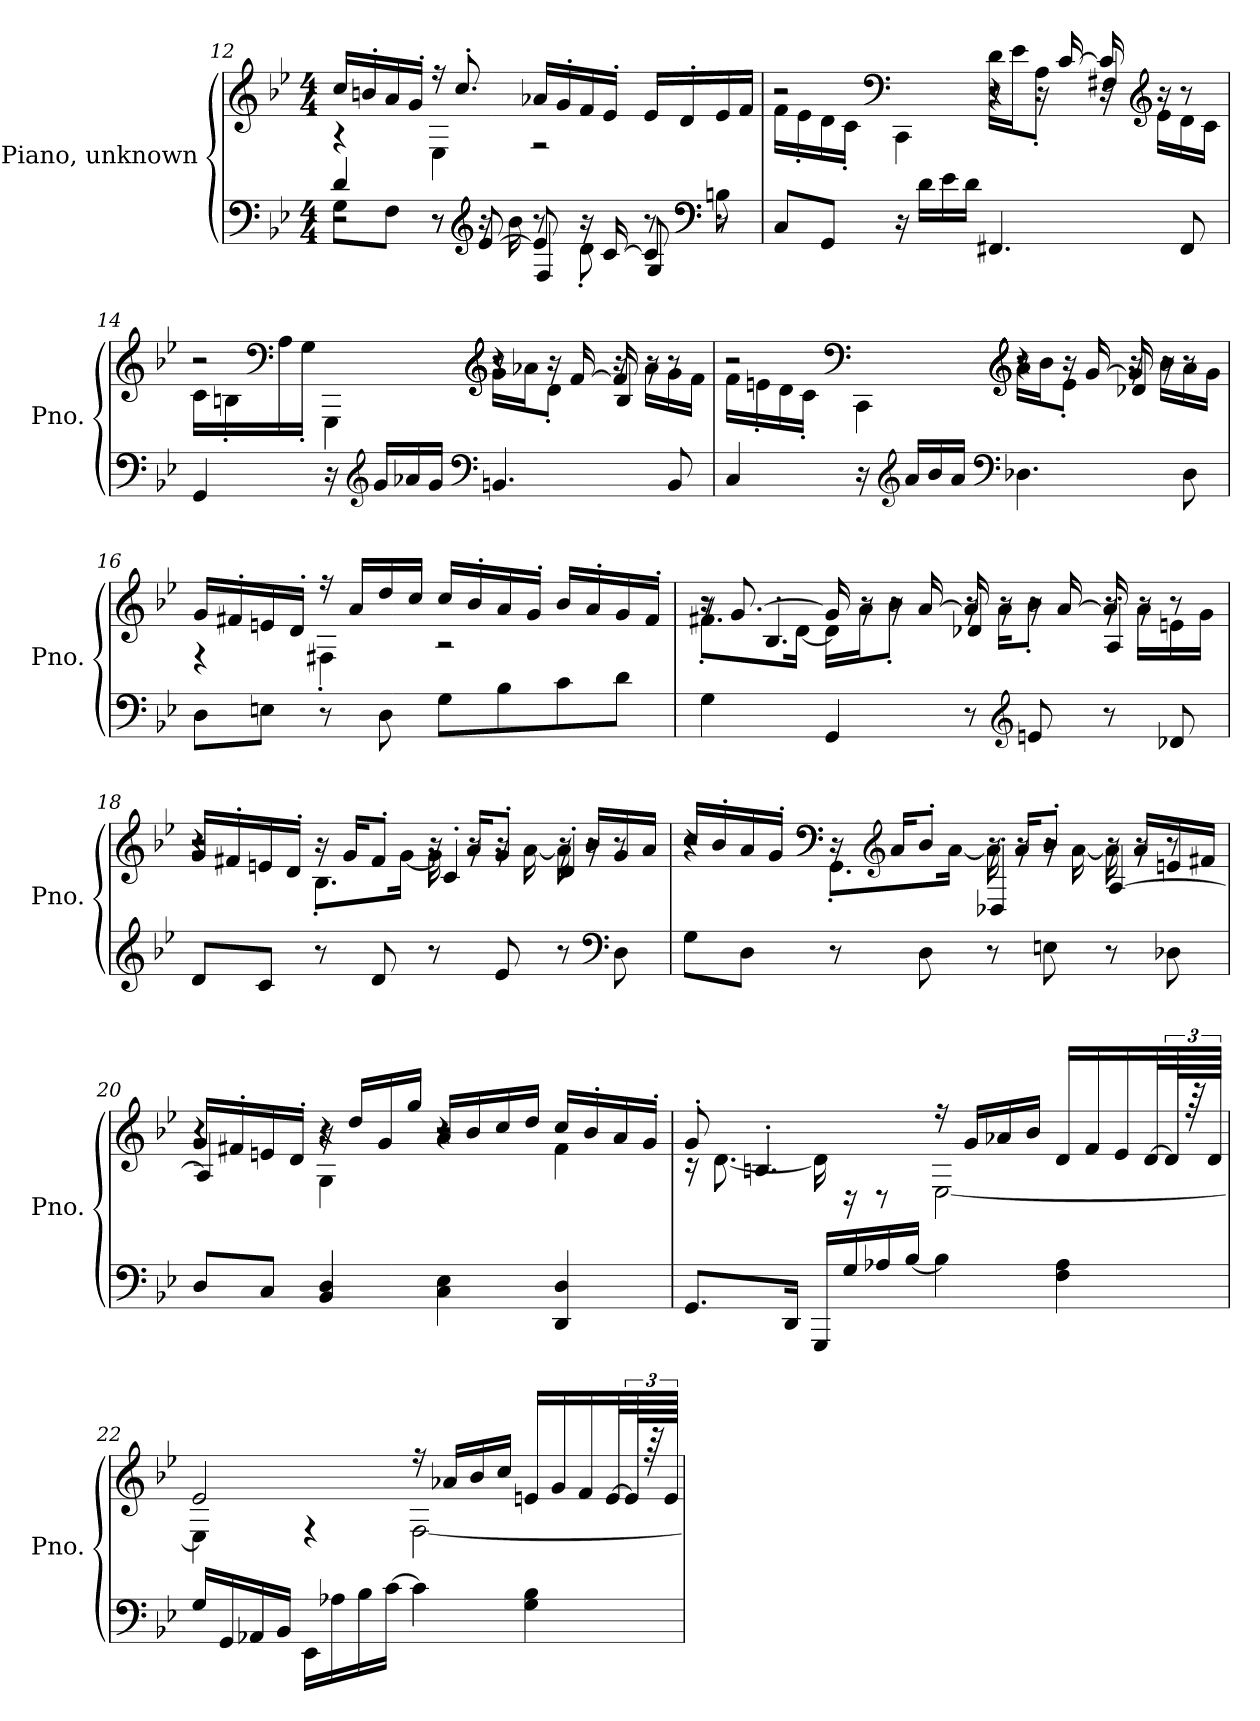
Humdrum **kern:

**kern	**kern
*part1	*part1
*staff2	*staff1
*I"Piano, unknown	*
*I'Pno.	*
*clefF4	*clefG2
*k[b-e-]	*k[b-e-]
*M4/4	*M4/4
=12	=12
*^	*^
*	*^	*	*
4d/	8G\L	2r	16cc/LL	4r
.	.	.	16bn'/	.
.	8F\J	.	16a/	.
.	.	.	16g'/JJ	.
8r	8r	.	16r	4E-\
.	.	.	8.cc'/	.
*clefG2	*	*	*	*
[8e-/	16r	.	.	.
.	16b-\	.	.	.
8e-/]	8r	4F/	16a-X/LL	2r
.	.	.	16g'/	.
16r	8d'\	.	16f/	.
[16c/	.	.	16e-'/JJ	.
8c/]	8r	4G/	16e-/LL	.
.	.	.	16d'/	.
*clefF4	*	*	*	*
8r	8Bn\	.	16e-/	.
.	.	.	16f/JJ	.
*v	*v	*v	*	*
!!LO:LB:g=z
=13	=13	=13
*	*	*^
8C/L	2r	16f\LL	2r
.	.	16e-'\	.
8GG/J	.	16d\	.
.	.	16c'\JJ	.
*	*clefF4	*	*
16r	.	4CC\	.
16d\LL	.	.	.
16e-\	.	.	.
16d\JJ	.	.	.
4.FF#X/	8r	16d\LL	4r
.	.	16e-\J	.
.	16r	8A'\J	.
.	[16c/	.	.
.	16c/]	16r	4F#X/
*	*clefG2	*	*
.	16r	16e-\LL	.
8FF#/	8r	16d\	.
.	.	16c\JJ	.
!!LO:LB:g=z	!!	!!
=14	=14	=14	=14
4GG/	2r	16c\LL	2r
.	.	16Bn'\	.
*	*clefF4	*	*
.	.	16A\	.
.	.	16G'\JJ	.
16r	.	4GGG\	.
*clefG2	*	*	*
16g/LL	.	.	.
16a-X/	.	.	.
16g/JJ	.	.	.
*clefF4	*clefG2	*	*
4.BBn/	8r	16g\LL	4r
.	.	16a-X\J	.
.	16r	8d'\J	.
.	[16f/	.	.
.	16f/]	16r	4B/
.	16r	16a-\LL	.
8BB/	8r	16g\	.
.	.	16f\JJ	.
!!LO:LB:g=z	!!	!!
=15	=15	=15	=15
4C/	2r	16f\LL	2r
.	.	16en'\	.
.	.	16d\	.
.	.	16c'\JJ	.
*	*clefF4	*	*
16r	.	4CC\	.
*clefG2	*	*	*
16a/LL	.	.	.
16b-/	.	.	.
16a/JJ	.	.	.
*clefF4	*clefG2	*	*
4.D-X\	8r	16a\LL	4r
.	.	16b-\J	.
.	16r	8e'\J	.
.	[16g/	.	.
.	16g/]	16r	4d-X/
.	16r	16b-\LL	.
8D-\	8r	16a\	.
.	.	16g\JJ	.
*	*	*v	*v
=16	=16	=16
8D\L	16g/LL	4r
.	16f#X'/	.
8En\J	16en/	.
.	16d'/JJ	.
8r	16r	4F#X'\
.	16a/LL	.
8D\	16dd/	.
.	16cc/JJ	.
8G\L	16cc/LL	2r
.	16b-'/	.
8B-\	16a/	.
.	16g'/JJ	.
8c\	16b-/LL	.
.	16a'/	.
8d\J	16g/	.
.	16f#'/JJ	.
!!LO:LB:g=z
=17	=17	=17
*	*	*^
4G\	16r	8.f#X'\L	8r
.	[8.g/	.	.
.	.	.	4.B-'/
.	.	[16d\Jk	.
4GG/	16g/]	16d\LL]	.
.	16r	16a\J	.
.	16r	8b-'\J	.
.	[16a/	.	.
8r	16a/]	16r	4d-X'/
.	16r	16a\KL	.
*clefG2	*	*	*
8en/	16r	8b-'\J	.
.	[16a/	.	.
8r	16a/]	16r	4A'/
.	16r	16a\LL	.
8d-X/	8r	16en\	.
.	.	16g\JJ	.
!!LO:PB:g=z	!!	!!
=18	=18	=18	=18
8d/L	16g/LL	4r	2r
.	16f#X'/	.	.
8c/J	16en/	.	.
.	16d'/JJ	.	.
8r	16r	8.B-'\L	.
.	16g/KL	.	.
8d/	8f#'/J	.	.
.	.	[16g\Jk	.
8r	16r	16g\]	4c'/
.	16a/KL	16r	.
8e-/	8g'/J	16r	.
.	.	[16a\	.
8r	16r	16a\]	4d'/
.	16b-/LL	16r	.
*clefF4	*	*	*
8D\	16g/	8r	.
.	16a/JJ	.	.
!!LO:LB:g=z	!!	!!
=19	=19	=19	=19
8G\L	16cc/LL	4r	2r
.	16b-'/	.	.
8D\J	16a/	.	.
.	16g'/JJ	.	.
*	*clefF4	*	*
8r	16r	8.GG'\L	.
*	*clefG2	*	*
.	16a/KL	.	.
8D\	8b-'/J	.	.
.	.	[16a\Jk	.
8r	16r	16a\]	4D-X'/
.	16a/KL	16r	.
8En\	8b-'/J	16r	.
.	.	[16a\	.
8r	16r	16a\]	[4A/
.	16a/LL	16r	.
8D-X\	16en/	8r	.
.	16f#X/JJ	.	.
=20	=20	=20	=20
8D/L	16g/LL	4r	4A/]
.	16f#X'/	.	.
8C/J	16en/	.	.
.	16d'/JJ	.	.
4BB-/ 4D/	16r	4G\	4r
.	16dd/LL	.	.
.	16g/	.	.
.	16gg/JJ	.	.
4C\ 4E-\	16a/LL	4r	2r
.	16b-/	.	.
.	16cc/	.	.
.	16dd/JJ	.	.
4DD/ 4D/	16cc/LL	4f#\	.
.	16b-'/	.	.
.	16a/	.	.
.	16g'/JJ	.	.
*	*	*v	*v
!!LO:LB:g=z
=21	=21	=21
8.GG/L	8g'/	16r
.	.	[8.d\
.	4.Bn'/	.
16DD/Jk	.	.
16GGG/LL	.	16d\]
16G/	.	16r
16A-X/	.	8r
[16B-/JJ	.	.
4B-\]	16r	[2E-\
.	16g/LL	.
.	16a-X/	.
.	16b-/JJ	.
4F\ 4A-\	16d/LL	.
.	16f/	.
.	16e-/	.
.	[32d/L	.
.	96d/JJJk]	.
.	96r	.
.	96d/	.
!!LO:LB:g=z	!!
=22	=22	=22
16G/LL	2e-/	4E-\]
16GG/	.	.
16AA-X/	.	.
16BB-/JJ	.	.
16EE-\LL	.	4r
16A-X\	.	.
16B-\	.	.
[16c\JJ	.	.
4c\]	16r	[2F\
.	16a-X/LL	.
.	16b-/	.
.	16cc/JJ	.
4G\ 4B-\	16en/LL	.
.	16g/	.
.	16f/	.
.	[32e/L	.
.	96e/JJJk]	.
.	96r	.
.	96e/	.
*	*v	*v
=	=
*-	*-
